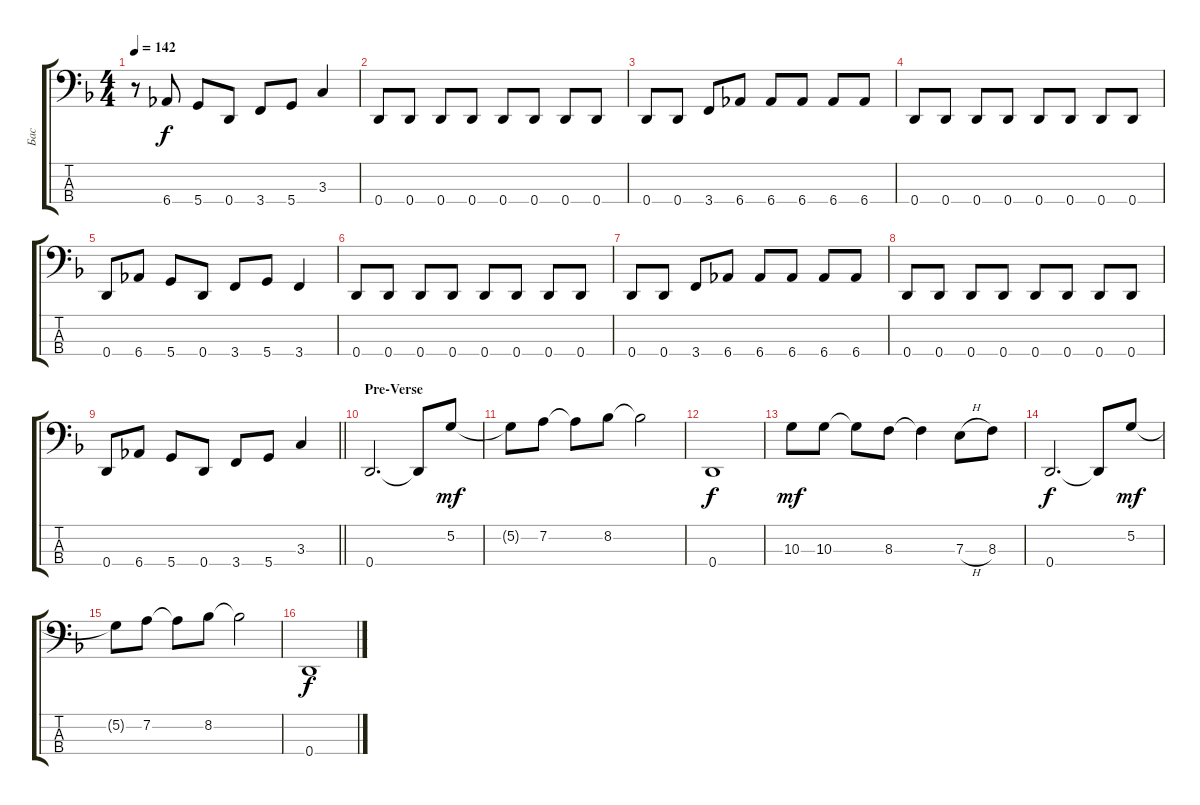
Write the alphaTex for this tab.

\track ("Бас" "Бас") {instrument electricbassfinger}
\staff {score tabs}
\tuning (G2 D2 A1 D1) {hide}
\ts (4 4)
\tempo 142
\clef f4
\ks dminor
r.8{dy f} 6.4.8 5.4.8 0.4.8 3.4.8 5.4.8 3.3.4 |
0.4.8 0.4.8 0.4.8 0.4.8 0.4.8 0.4.8 0.4.8 0.4.8 |
0.4.8 0.4.8 3.4.8 6.4.8 6.4.8 6.4.8 6.4.8 6.4.8 |
0.4.8 0.4.8 0.4.8 0.4.8 0.4.8 0.4.8 0.4.8 0.4.8 |
0.4.8 6.4.8 5.4.8 0.4.8 3.4.8 5.4.8 3.4.4 |
0.4.8 0.4.8 0.4.8 0.4.8 0.4.8 0.4.8 0.4.8 0.4.8 |
0.4.8 0.4.8 3.4.8 6.4.8 6.4.8 6.4.8 6.4.8 6.4.8 |
0.4.8 0.4.8 0.4.8 0.4.8 0.4.8 0.4.8 0.4.8 0.4.8 |
\barLineRight lightlight
0.4.8 6.4.8 5.4.8 0.4.8 3.4.8 5.4.8 3.3.4 |
\section ("" "Pre-Verse")
0.4.2{d} 0.4{t}.8 5.2.8{dy mf} |
5.2{t}.8 7.2.8 7.2{t}.8 8.2.8 8.2{t}.2 |
0.4.1{dy f} |
10.3.8{dy mf} 10.3.8 10.3{t}.8 8.3.8 8.3{t}.4 7.3{h}.8 8.3.8 |
0.4.2{d dy f} 0.4{t}.8 5.2.8{dy mf} |
5.2{t}.8 7.2.8 7.2{t}.8 8.2.8 8.2{t}.2 |
0.4.1{dy f}
